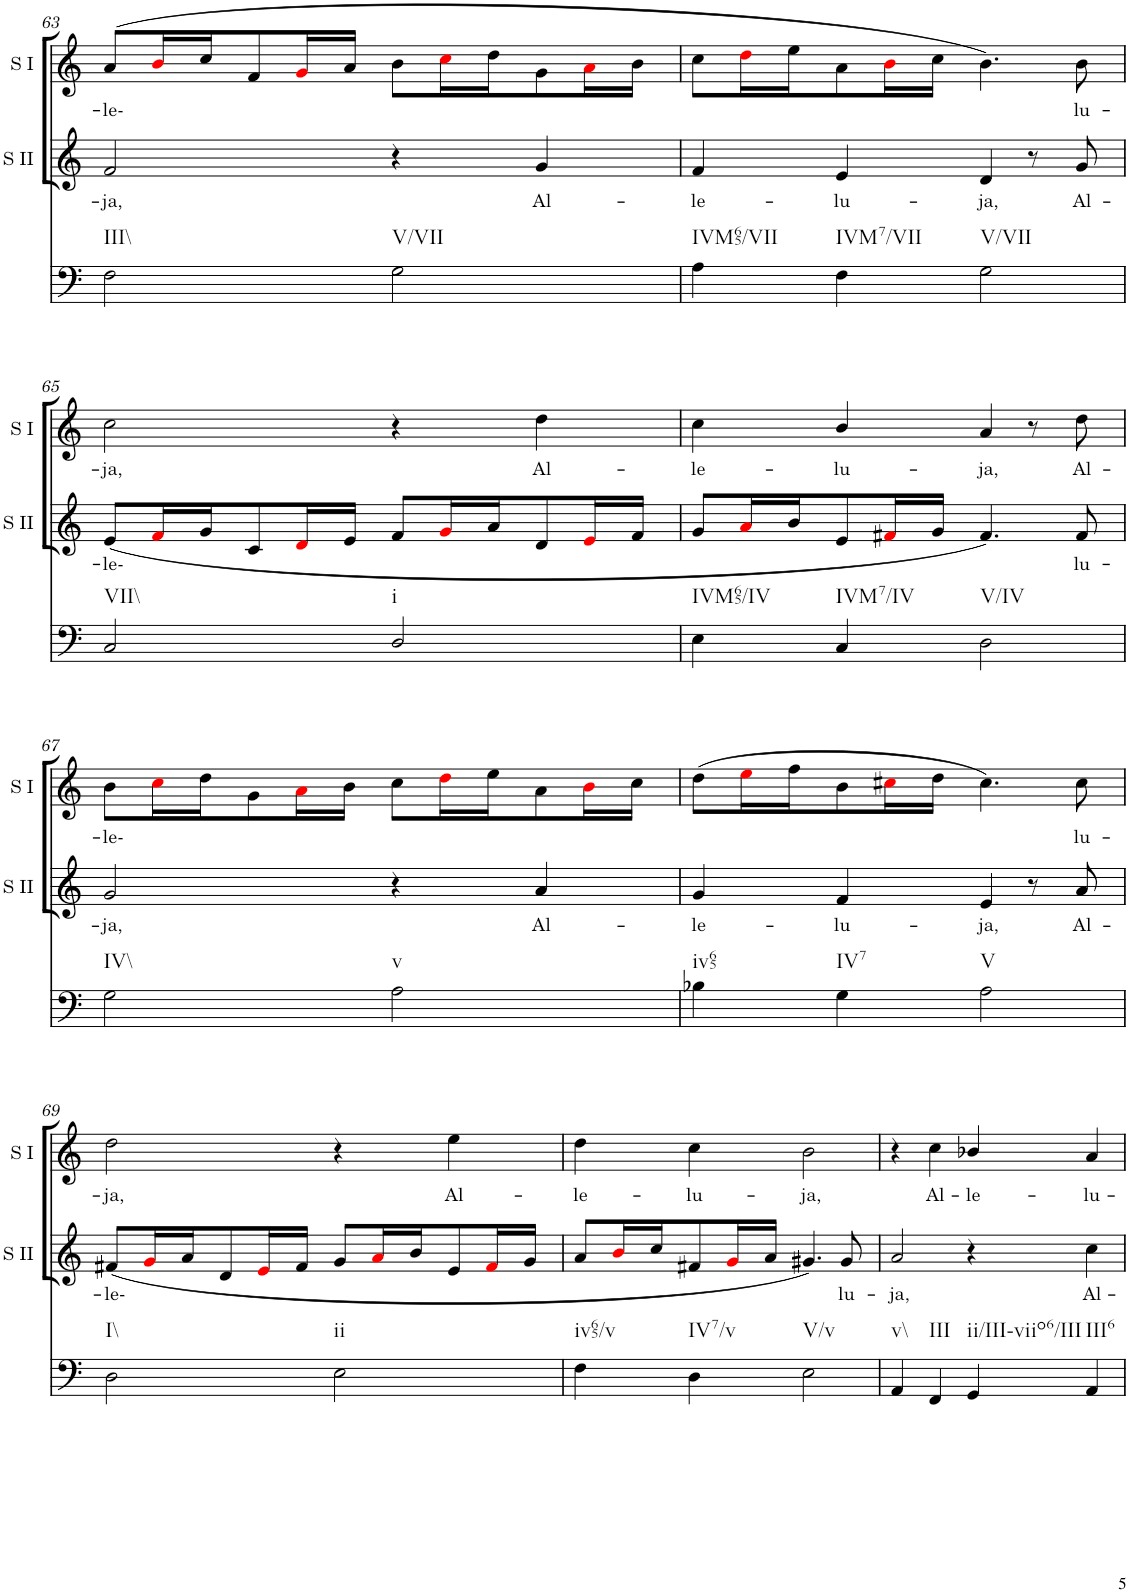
**kern	**kern	**text	**kern	**text
*part3	*part2	*part2	*part1	*part1
*staff3	*staff2	*staff2	*staff1	*staff1
*I"Continuo	*I"Soprano II	*	*I"Soprano I	*
*	*I'S II	*	*I'S I	*
!!LO:PB:g=z
*clefF4	*clefG2	*	*clefG2	*
*k[]	*k[]	*	*k[]	*
*M2/2	*M2/2	*	*M2/2	*
*met(c|)	*met(c|)	*	*met(c|)	*
=63	=63	=63	=63	=63
!LO:TX:b:t=III\\	!	!	!	!
!	!	!LO:LY:b	!	!LO:LY:b
2F\	2f/	ja,	(8a/L	le-
.	.	.	16bi/L	.
.	.	.	16cc/J	.
.	.	.	8f/	.
.	.	.	16gi/L	.
.	.	.	16a/JJ	.
!LO:TX:b:t=V/VII	!	!	!	!
2G\	4r	.	8b\L	.
.	.	.	16cci\L	.
.	.	.	16dd\J	.
!	!	!LO:LY:b	!	!
.	4g/	Al-	8g\	.
.	.	.	16ai\L	.
.	.	.	16b\JJ	.
=64	=64	=64	=64	=64
!LO:TX:b:t=IVM65/VII	!	!	!	!
!	!	!LO:LY:b	!	!
4A\	4f/	le-	8cc\L	.
.	.	.	16ddi\L	.
.	.	.	16ee\J	.
!LO:TX:b:t=IVM7/VII	!	!	!	!
!	!	!LO:LY:b	!	!
4F\	4e/	lu-	8a\	.
.	.	.	16bi\L	.
.	.	.	16cc\JJ	.
!LO:TX:b:t=V/VII	!	!	!	!
!	!	!LO:LY:b	!	!
2G\	4d/	ja,	4.b\)	.
.	8r	.	.	.
!	!	!LO:LY:b	!	!LO:LY:b
.	8g/	Al-	8b\	lu-
!!LO:LB:g=z
=65	=65	=65	=65	=65
!LO:TX:b:t=VII\\	!	!	!	!
!	!	!LO:LY:b	!	!LO:LY:b
2C/	(8e/L	le-	2cc\	ja,
.	16fi/L	.	.	.
.	16g/J	.	.	.
.	8c/	.	.	.
.	16di/L	.	.	.
.	16e/JJ	.	.	.
!LO:TX:b:t=i	!	!	!	!
2D/	8f/L	.	4r	.
.	16gi/L	.	.	.
.	16a/J	.	.	.
!	!	!	!	!LO:LY:b
.	8d/	.	4dd\	Al-
.	16ei/L	.	.	.
.	16f/JJ	.	.	.
=66	=66	=66	=66	=66
!LO:TX:b:t=IVM65/IV	!	!	!	!
!	!	!	!	!LO:LY:b
4E\	8g/L	.	4cc\	le-
.	16ai/L	.	.	.
.	16b/J	.	.	.
!LO:TX:b:t=IVM7/IV	!	!	!	!
!	!	!	!	!LO:LY:b
4C/	8e/	.	4b/	lu-
.	16f#Xi/L	.	.	.
.	16g/JJ	.	.	.
!LO:TX:b:t=V/IV	!	!	!	!
!	!	!	!	!LO:LY:b
2D\	4.f#/)	.	4a/	ja,
.	.	.	8r	.
!	!	!LO:LY:b	!	!LO:LY:b
.	8f#/	lu-	8dd\	Al-
!!LO:LB:g=z
=67	=67	=67	=67	=67
!LO:TX:b:t=IV\\	!	!	!	!
!	!	!LO:LY:b	!	!LO:LY:b
2G\	2g/	ja,	8b\L	le-
.	.	.	16cci\L	.
.	.	.	16dd\J	.
.	.	.	8g\	.
.	.	.	16ai\L	.
.	.	.	16b\JJ	.
!LO:TX:b:t=v	!	!	!	!
2A\	4r	.	8cc\L	.
.	.	.	16ddi\L	.
.	.	.	16ee\J	.
!	!	!LO:LY:b	!	!
.	4a/	Al-	8a\	.
.	.	.	16bi\L	.
.	.	.	16cc\JJ	.
=68	=68	=68	=68	=68
!LO:TX:b:t=iv65	!	!	!	!
!	!	!LO:LY:b	!	!
4B-X\	4g/	le-	(8dd\L	.
.	.	.	16eei\L	.
.	.	.	16ff\J	.
!LO:TX:b:t=IV7	!	!	!	!
!	!	!LO:LY:b	!	!
4G\	4f/	lu-	8b\	.
.	.	.	16cc#Xi\L	.
.	.	.	16dd\JJ	.
!LO:TX:b:t=V	!	!	!	!
!	!	!LO:LY:b	!	!
2A\	4e/	ja,	4.cc#\)	.
.	8r	.	.	.
!	!	!LO:LY:b	!	!LO:LY:b
.	8a/	Al-	8cc#\	lu-
!!LO:LB:g=z
=69	=69	=69	=69	=69
!LO:TX:b:t=I\\	!	!	!	!
!	!	!LO:LY:b	!	!LO:LY:b
2D\	(8f#X/L	le-	2dd\	ja,
.	16gi/L	.	.	.
.	16a/J	.	.	.
.	8d/	.	.	.
.	16ei/L	.	.	.
.	16f#/JJ	.	.	.
!LO:TX:b:t=ii	!	!	!	!
2E\	8g/L	.	4r	.
.	16ai/L	.	.	.
.	16b/J	.	.	.
!	!	!	!	!LO:LY:b
.	8e/	.	4ee\	Al-
.	16f#i/L	.	.	.
.	16g/JJ	.	.	.
=70	=70	=70	=70	=70
!LO:TX:b:t=iv65/v	!	!	!	!
!	!	!	!	!LO:LY:b
4F\	8a/L	.	4dd\	le-
.	16bi/L	.	.	.
.	16cc/J	.	.	.
!LO:TX:b:t=IV7/v	!	!	!	!
!	!	!	!	!LO:LY:b
4D\	8f#X/	.	4cc\	lu-
.	16gi/L	.	.	.
.	16a/JJ	.	.	.
!LO:TX:b:t=V/v	!	!	!	!
!	!	!	!	!LO:LY:b
2E\	4.g#X/)	.	2b\	ja,
!	!	!LO:LY:b	!	!
.	8g#/	lu-	.	.
=71	=71	=71	=71	=71
!LO:TX:b:t=v\\	!	!	!	!
!	!	!LO:LY:b	!	!
4AA/	2a/	ja,	4r	.
!LO:TX:b:t=III	!	!	!	!
!	!	!	!	!LO:LY:b
4FF/	.	.	4cc\	Al-
!LO:TX:b:t=ii/III-viio6/III	!	!	!	!
!	!	!	!	!LO:LY:b
4GG/	4r	.	4b-X/	le-
!LO:TX:b:t=III6	!	!	!	!
!	!	!LO:LY:b	!	!LO:LY:b
4AA/	4cc\	Al-	4a/	lu-
=	=	=	=	=
*-	*-	*-	*-	*-
